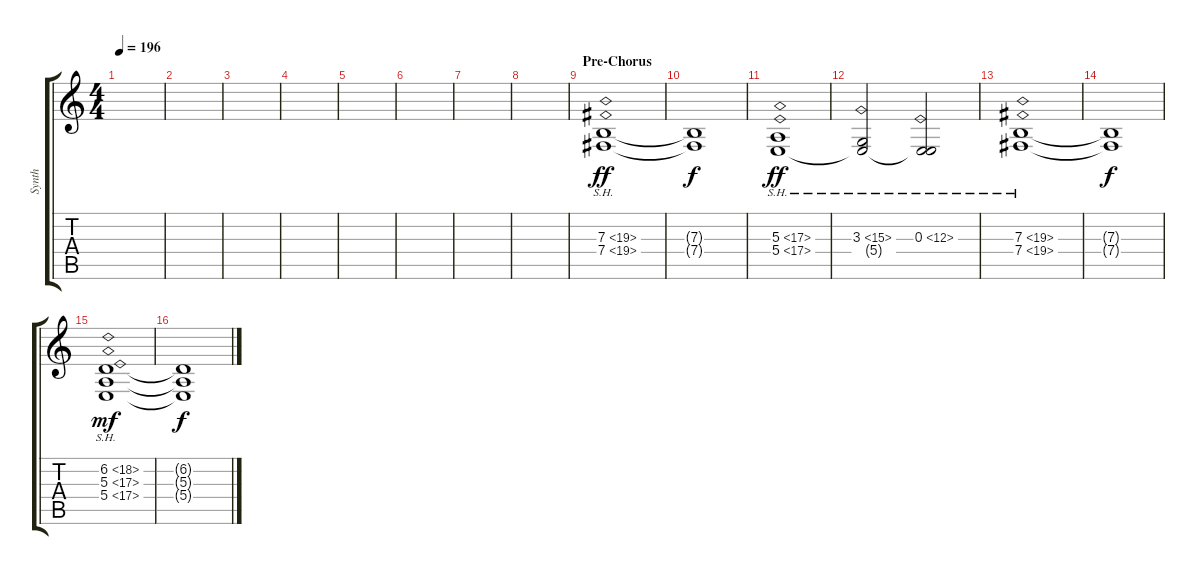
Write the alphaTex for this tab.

\track ("Synth" "Synth") {instrument synthstrings2}
\staff {score tabs}
\tuning (Db4 Ab3 E3 B2 Gb2 B1) {hide}
\ts (4 4)
\tempo 196
\clef g2
\ks c
|
|
|
|
|
|
|
|
\section ("" "Pre-Chorus")
(7.3{sh 12} 7.4{sh 12}).1{dy ff} |
(7.3{t} 7.4{t}).1{dy f} |
(5.3{sh 12} 5.4{sh 12}).1{dy ff} |
(3.3{sh 12} 5.4{t}).2 (0.3{sh 12} 5.4{t}).2 |
(7.3{sh 12} 7.4{sh 12}).1 |
(7.3{t} 7.4{t}).1{dy f} |
(6.2{sh 12} 5.3{sh 12} 5.4{sh 12}).1{dy mf} |
(6.2{t} 5.3{t} 5.4{t}).1{dy f}
